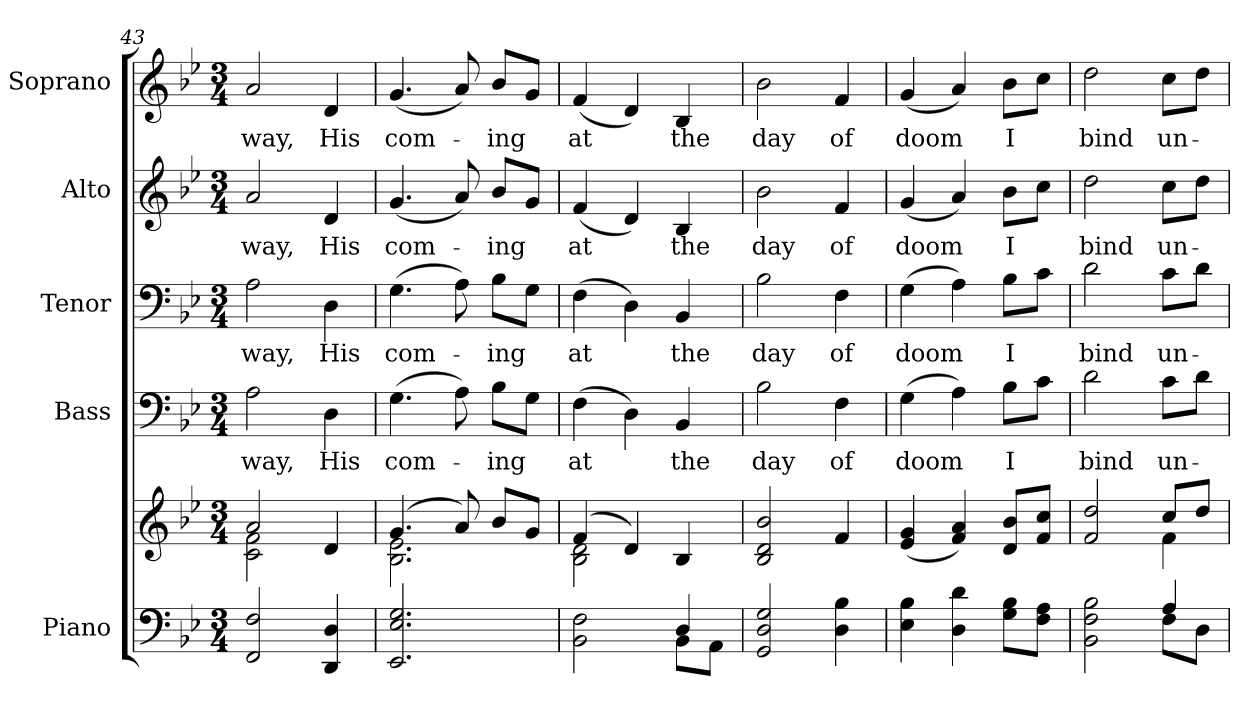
**kern	**kern	**kern	**text	**kern	**text	**kern	**text	**kern	**text
*part5	*part5	*part4	*part4	*part3	*part3	*part2	*part2	*part1	*part1
*staff6	*staff5	*staff4	*staff4	*staff3	*staff3	*staff2	*staff2	*staff1	*staff1
*I"Piano	*	*I"Bass	*	*I"Tenor	*	*I"Alto	*	*I"Soprano	*
*I'Pno.	*	*I'B.	*	*I'T.	*	*I'A.	*	*I'S.	*
!!LO:PB:g=z
*clefF4	*clefG2	*clefF4	*	*clefF4	*	*clefG2	*	*clefG2	*
*k[b-e-]	*k[b-e-]	*k[b-e-]	*	*k[b-e-]	*	*k[b-e-]	*	*k[b-e-]	*
*g:	*g:	*g:	*	*g:	*	*g:	*	*g:	*
*M3/4	*M3/4	*M3/4	*	*M3/4	*	*M3/4	*	*M3/4	*
=43	=43	=43	=43	=43	=43	=43	=43	=43	=43
*	*^	*	*	*	*	*	*	*	*
!	!	!	!	!LO:LY:b:color=#000000	!	!	!	!	!	!
!	!	!	!	!	!	!LO:LY:b:color=#000000	!	!	!	!
!	!	!	!	!	!	!	!	!LO:LY:b:color=#000000	!	!
!	!	!	!	!	!	!	!	!	!	!LO:LY:b:color=#000000
2FFi/ 2Fi	2ai/	2ci\ 2fi	2Ai\	way,	2Ai\	way,	2ai/	way,	2ai/	way,
!	!	!	!	!LO:LY:b:color=#000000	!	!	!	!	!	!
!	!	!	!	!	!	!LO:LY:b:color=#000000	!	!	!	!
!	!	!	!	!	!	!	!	!LO:LY:b:color=#000000	!	!
!	!	!	!	!	!	!	!	!	!	!LO:LY:b:color=#000000
4DDi/ 4Di	4di/	4ryy	4Di\	His	4Di\	His	4di/	His	4di/	His
=44	=44	=44	=44	=44	=44	=44	=44	=44	=44	=44
!	!	!	!	!LO:LY:b:color=#000000	!	!	!	!	!	!
!	!	!	!	!	!	!LO:LY:b:color=#000000	!	!	!	!
!	!	!	!	!	!	!	!	!LO:LY:b:color=#000000	!	!
!	!	!	!	!	!	!	!	!	!	!LO:LY:b:color=#000000
2.EE-i/ 2.E-i 2.Gi	(4.gi/	2.B-i\ 2.e-i	(4.Gi\	com-	(4.Gi\	com-	(4.gi/	com-	(4.gi/	com-
.	8ai/)	.	8Ai\)	.	8Ai\)	.	8ai/)	.	8ai/)	.
!	!	!	!	!LO:LY:b:color=#000000	!	!	!	!	!	!
!	!	!	!	!	!	!LO:LY:b:color=#000000	!	!	!	!
!	!	!	!	!	!	!	!	!LO:LY:b:color=#000000	!	!
!	!	!	!	!	!	!	!	!	!	!LO:LY:b:color=#000000
.	8b-i/L	.	8B-i\L	-ing	8B-i\L	-ing	8b-i/L	-ing	8b-i/L	-ing
.	8gi/J	.	8Gi\J	.	8Gi\J	.	8gi/J	.	8gi/J	.
=45	=45	=45	=45	=45	=45	=45	=45	=45	=45	=45
*^	*	*	*	*	*	*	*	*	*	*
!	!	!	!	!	!LO:LY:b:color=#000000	!	!	!	!	!	!
!	!	!	!	!	!	!	!LO:LY:b:color=#000000	!	!	!	!
!	!	!	!	!	!	!	!	!	!LO:LY:b:color=#000000	!	!
!	!	!	!	!	!	!	!	!	!	!	!LO:LY:b:color=#000000
2BB-i\ 2Fi	2ryy	(4fi/	2B-i\ 2di	(4Fi\	at	(4Fi\	at	(4fi/	at	(4fi/	at
.	.	4di/)	.	4Di\)	.	4Di\)	.	4di/)	.	4di/)	.
!	!	!	!	!	!LO:LY:b:color=#000000	!	!	!	!	!	!
!	!	!	!	!	!	!	!LO:LY:b:color=#000000	!	!	!	!
!	!	!	!	!	!	!	!	!	!LO:LY:b:color=#000000	!	!
!	!	!	!	!	!	!	!	!	!	!	!LO:LY:b:color=#000000
4Di/	8BB-i\L	4B-i/	4ryy	4BB-i/	the	4BB-i/	the	4B-i/	the	4B-i/	the
.	8AAi\J	.	.	.	.	.	.	.	.	.	.
*v	*v	*	*	*	*	*	*	*	*	*	*
*	*v	*v	*	*	*	*	*	*	*	*
=46	=46	=46	=46	=46	=46	=46	=46	=46	=46
*^	*	*	*	*	*	*	*	*	*
!	!	!	!	!LO:LY:b:color=#000000	!	!	!	!	!	!
*v	*v	*	*	*	*	*	*	*	*	*
*^	*	*	*	*	*	*	*	*	*
!	!	!	!	!	!	!LO:LY:b:color=#000000	!	!	!	!
*v	*v	*	*	*	*	*	*	*	*	*
*^	*	*	*	*	*	*	*	*	*
!	!	!	!	!	!	!	!	!LO:LY:b:color=#000000	!	!
*v	*v	*	*	*	*	*	*	*	*	*
*^	*	*	*	*	*	*	*	*	*
!	!	!	!	!	!	!	!	!	!	!LO:LY:b:color=#000000
*v	*v	*	*	*	*	*	*	*	*	*
2GGi/ 2Di 2Gi	2B-i/ 2di 2b-i	2B-i\	day	2B-i\	day	2b-i\	day	2b-i\	day
!	!	!	!LO:LY:b:color=#000000	!	!	!	!	!	!
!	!	!	!	!	!LO:LY:b:color=#000000	!	!	!	!
!	!	!	!	!	!	!	!LO:LY:b:color=#000000	!	!
!	!	!	!	!	!	!	!	!	!LO:LY:b:color=#000000
4Di\ 4B-i	4fi/	4Fi\	of	4Fi\	of	4fi/	of	4fi/	of
=47	=47	=47	=47	=47	=47	=47	=47	=47	=47
!	!	!	!LO:LY:b:color=#000000	!	!	!	!	!	!
!	!	!	!	!	!LO:LY:b:color=#000000	!	!	!	!
!	!	!	!	!	!	!	!LO:LY:b:color=#000000	!	!
!	!	!	!	!	!	!	!	!	!LO:LY:b:color=#000000
4E-i\ 4B-i	(4e-i/ 4gi	(4Gi\	doom	(4Gi\	doom	(4gi/	doom	(4gi/	doom
4Di\ 4di	4fi/ 4ai)	4Ai\)	.	4Ai\)	.	4ai/)	.	4ai/)	.
!	!	!	!LO:LY:b:color=#000000	!	!	!	!	!	!
!	!	!	!	!	!LO:LY:b:color=#000000	!	!	!	!
!	!	!	!	!	!	!	!LO:LY:b:color=#000000	!	!
!	!	!	!	!	!	!	!	!	!LO:LY:b:color=#000000
8Gi\ 8B-iL	8di/ 8b-iL	8B-i\L	I	8B-i\L	I	8b-i\L	I	8b-i\L	I
8Fi\ 8AiJ	8fi/ 8cciJ	8ci\J	.	8ci\J	.	8cci\J	.	8cci\J	.
=48	=48	=48	=48	=48	=48	=48	=48	=48	=48
*^	*^	*	*	*	*	*	*	*	*
!	!	!	!	!	!LO:LY:b:color=#000000	!	!	!	!	!	!
!	!	!	!	!	!	!	!LO:LY:b:color=#000000	!	!	!	!
!	!	!	!	!	!	!	!	!	!LO:LY:b:color=#000000	!	!
!	!	!	!	!	!	!	!	!	!	!	!LO:LY:b:color=#000000
2BB-i\ 2Fi 2B-i	2ryy	2fi/ 2ddi	2ryy	2di\	bind	2di\	bind	2ddi\	bind	2ddi\	bind
!	!	!	!	!	!LO:LY:b:color=#000000	!	!	!	!	!	!
!	!	!	!	!	!	!	!LO:LY:b:color=#000000	!	!	!	!
!	!	!	!	!	!	!	!	!	!LO:LY:b:color=#000000	!	!
!	!	!	!	!	!	!	!	!	!	!	!LO:LY:b:color=#000000
4Ai/	8Fi\L	8cci/L	4fi\	8ci\L	un-	8ci\L	un-	8cci\L	un-	8cci\L	un-
.	8Di\J	8ddi/J	.	8di\J	.	8di\J	.	8ddi\J	.	8ddi\J	.
*v	*v	*	*	*	*	*	*	*	*	*	*
*	*v	*v	*	*	*	*	*	*	*	*
=	=	=	=	=	=	=	=	=	=
*-	*-	*-	*-	*-	*-	*-	*-	*-	*-
